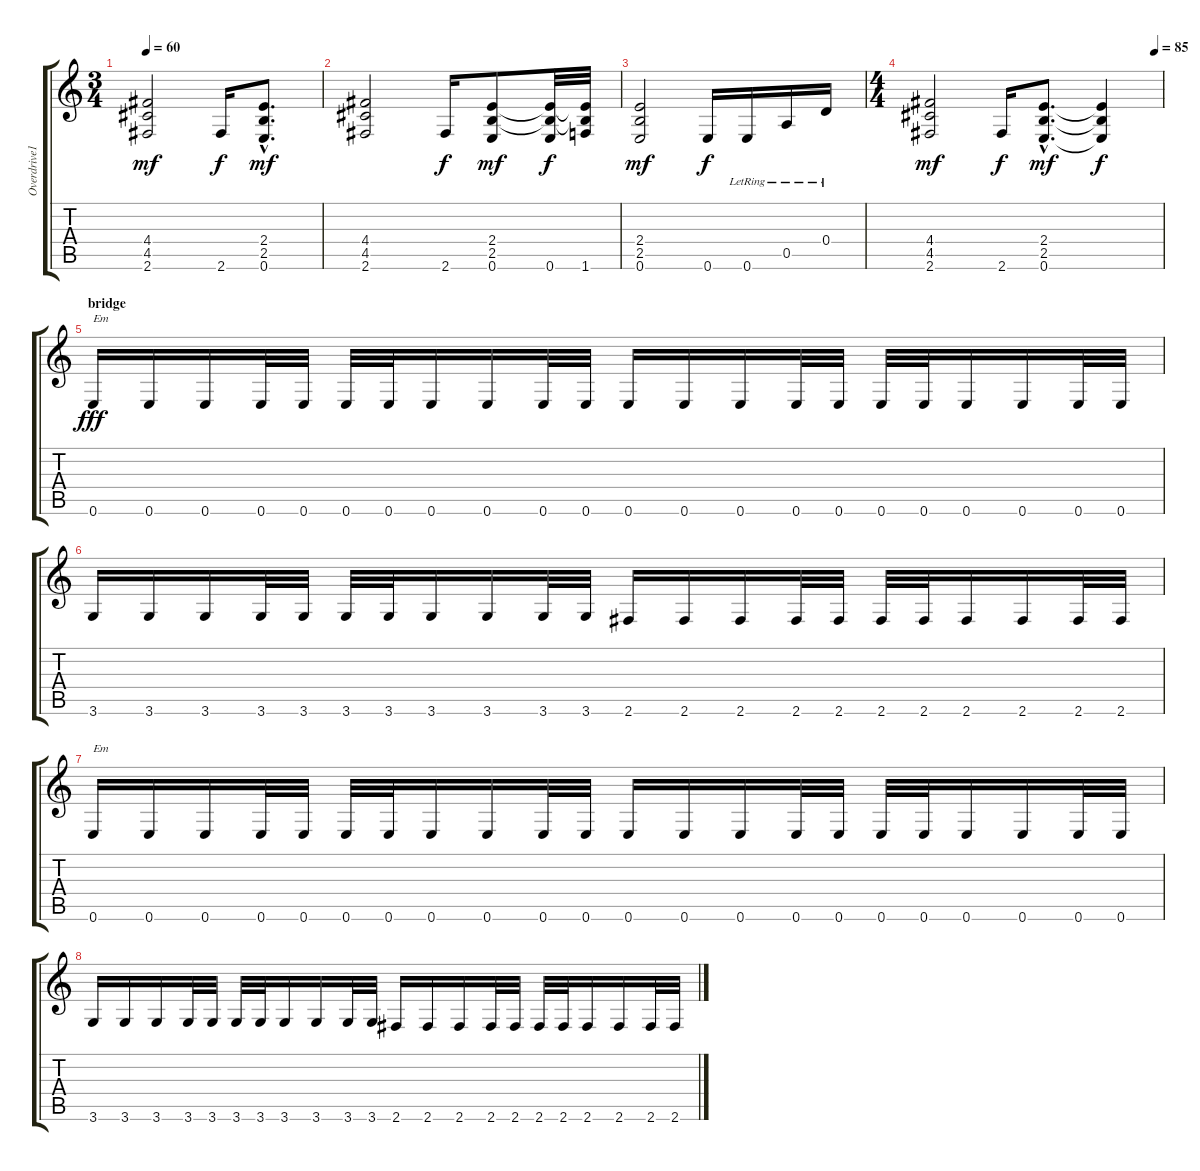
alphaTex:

\track ("Overdrive1" "Overdrive1") {instrument overdrivenguitar}
\staff {score tabs}
\tuning (E4 B3 G3 D3 A2 E2) {hide}
\ts (3 4)
\tempo 60
\clef g2
\ks c
(4.4 4.5 2.6).2{dy mf} 2.6.16{dy f} (2.4{hac} 2.5{hac} 0.6{hac}).8{d dy mf} |
(4.4 4.5 2.6).2 2.6.16{dy f} (2.4 2.5 0.6).8{dy mf} (2.4{t} 2.5{t} 0.6).32{dy f} (2.4{t} 2.5{t} 1.6).32 |
(2.4 2.5 0.6).2{dy mf} 0.6.16{dy f} 0.6{lr}.16 0.5{lr}.16 0.4{lr}.16 |
\ts (4 4)
\tempo (85 0.96875)
(4.4 4.5 2.6).2{dy mf} 2.6.16{dy f} (2.4{hac} 2.5{hac} 0.6{hac}).8{d dy mf} (2.4{t} 2.5{t} 0.6{t}).4{dy f} |
\section ("" "bridge")
0.6.16{txt "Em" dy fff balance 0} 0.6.16 0.6.16 0.6.32 0.6.32 0.6.32 0.6.32 0.6.16 0.6.16 0.6.32 0.6.32 0.6.16 0.6.16 0.6.16 0.6.32 0.6.32 0.6.32 0.6.32 0.6.16 0.6.16 0.6.32 0.6.32 |
3.6.16 3.6.16 3.6.16 3.6.32 3.6.32 3.6.32 3.6.32 3.6.16 3.6.16 3.6.32 3.6.32 2.6.16 2.6.16 2.6.16 2.6.32 2.6.32 2.6.32 2.6.32 2.6.16 2.6.16 2.6.32 2.6.32 |
0.6.16{txt "Em" balance 8} 0.6.16 0.6.16 0.6.32 0.6.32 0.6.32 0.6.32 0.6.16 0.6.16 0.6.32 0.6.32 0.6.16 0.6.16 0.6.16 0.6.32 0.6.32 0.6.32 0.6.32 0.6.16 0.6.16 0.6.32 0.6.32 |
3.6.16 3.6.16 3.6.16 3.6.32 3.6.32 3.6.32 3.6.32 3.6.16 3.6.16 3.6.32 3.6.32 2.6.16 2.6.16 2.6.16 2.6.32 2.6.32 2.6.32 2.6.32 2.6.16 2.6.16 2.6.32 2.6.32
